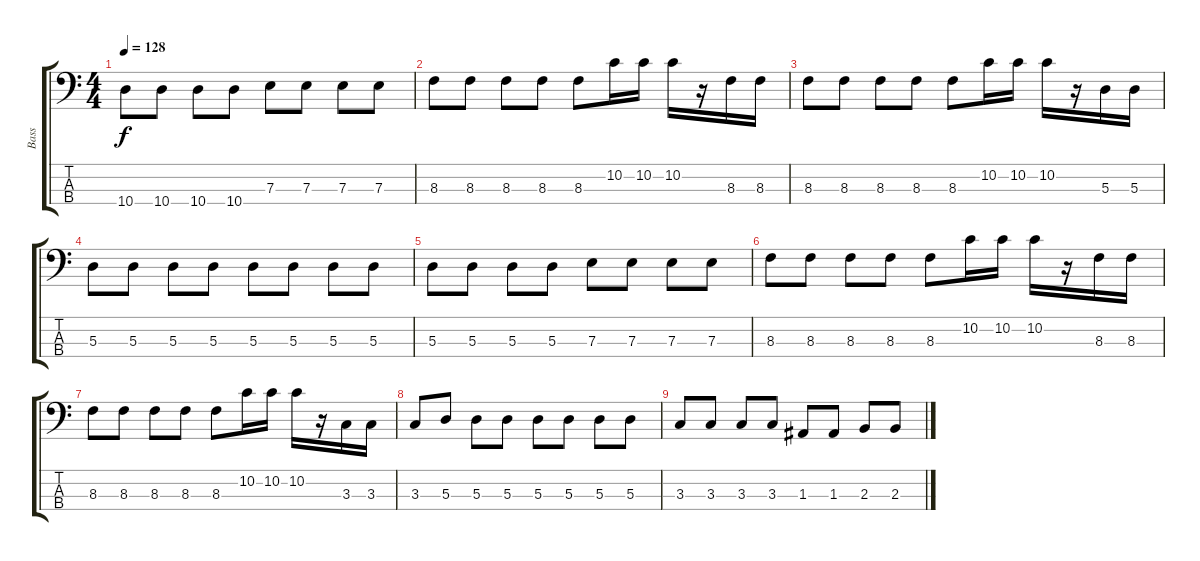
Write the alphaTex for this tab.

\track ("Bass" "Bass") {instrument electricbasspick}
\staff {score tabs}
\tuning (G2 D2 A1 E1) {hide}
\ts (4 4)
\tempo 128
\clef f4
\ks c
10.4.8{dy f} 10.4.8 10.4.8 10.4.8 7.3.8 7.3.8 7.3.8 7.3.8 |
8.3.8 8.3.8 8.3.8 8.3.8 8.3.8 10.2.16 10.2.16 10.2.16 r.16 8.3.16 8.3.16 |
8.3.8 8.3.8 8.3.8 8.3.8 8.3.8 10.2.16 10.2.16 10.2.16 r.16 5.3.16 5.3.16 |
5.3.8 5.3.8 5.3.8 5.3.8 5.3.8 5.3.8 5.3.8 5.3.8 |
5.3.8 5.3.8 5.3.8 5.3.8 7.3.8 7.3.8 7.3.8 7.3.8 |
8.3.8 8.3.8 8.3.8 8.3.8 8.3.8 10.2.16 10.2.16 10.2.16 r.16 8.3.16 8.3.16 |
8.3.8 8.3.8 8.3.8 8.3.8 8.3.8 10.2.16 10.2.16 10.2.16 r.16 3.3.16 3.3.16 |
3.3.8 5.3.8 5.3.8 5.3.8 5.3.8 5.3.8 5.3.8 5.3.8 |
3.3.8 3.3.8 3.3.8 3.3.8 1.3.8 1.3.8 2.3.8 2.3.8
